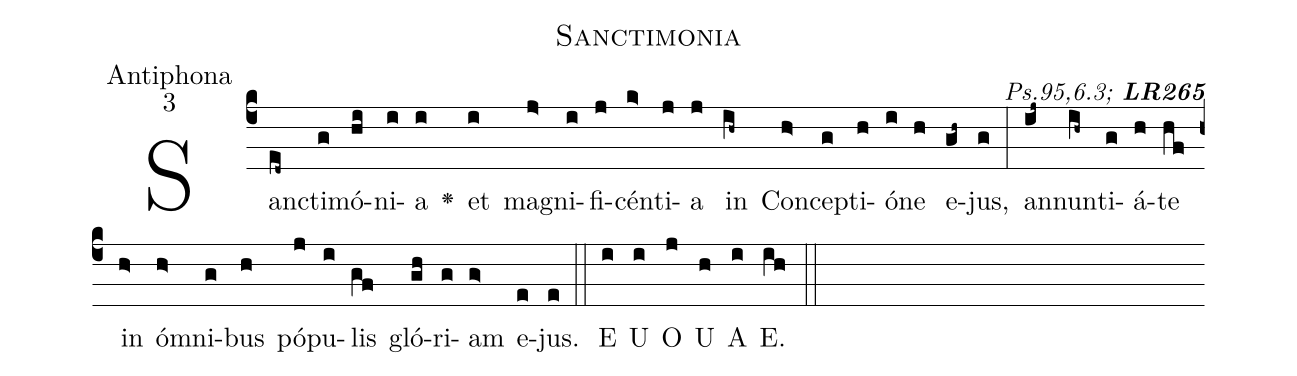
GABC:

name:Sanctimonia;
office-part:Antiphona;
mode:3;
commentary: {\itshape\mdseries  Ps.95,6.3;\/}  {\bfseries LR265};
%%
(c4)San(ed~)cti(g)mó(hi)ni(i)a(i) <v>\greheightstar</v>() et(i) ma(j>)gni(i)fi(j)cén(k>)ti(j)a(j) in(ih~) Con(h>)cep(g)ti(h)ó(i)ne(h) e(gh~)jus,(g) (:) an(ij~)nun(ih~)ti(g)á(h)te(hf) in(h>) óm(h>)ni(g)bus(h) pó(j)pu(i)lis(gf) gló(gh)ri(g)am(g>) e(e)jus.(e) (::) E(i) U(i) O(j) U(h) A(i) E.(ih) (::)
